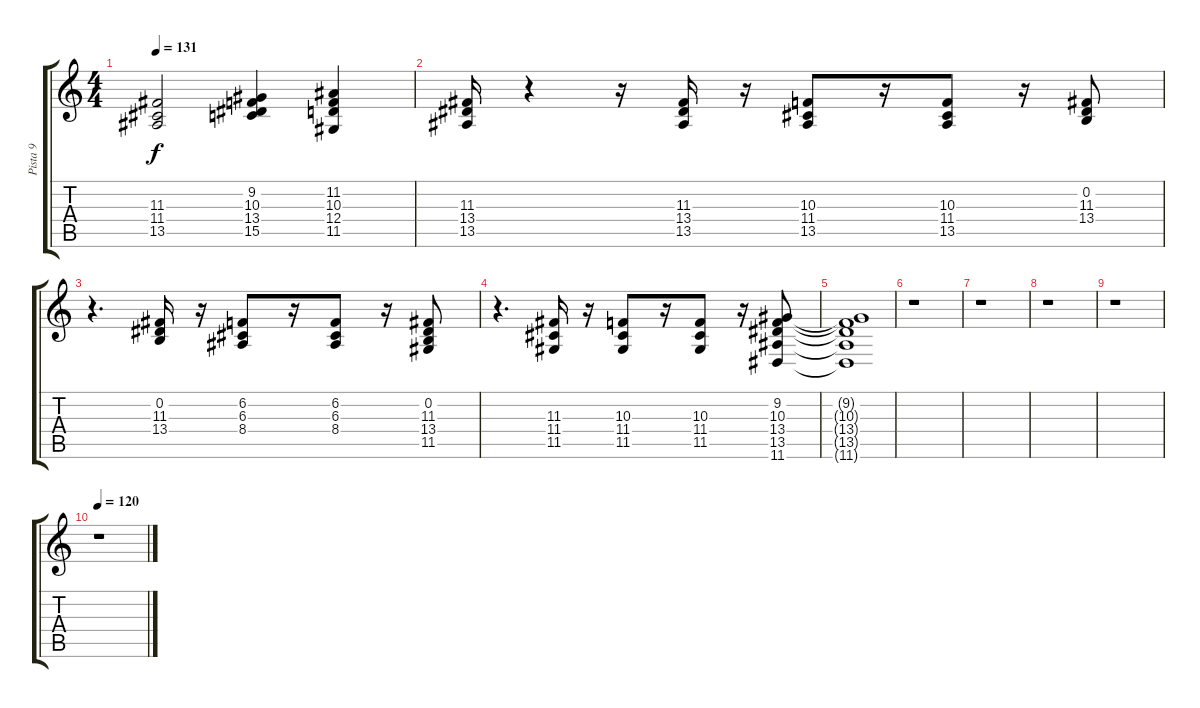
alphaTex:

\track ("Pista 9" "Pista 9") {instrument clavinet}
\staff {score tabs}
\tuning (E4 B3 G3 D3 A2 E2) {hide}
\ts (4 4)
\tempo 131
\clef g2
\ks c
(11.3{t} 11.4{t} 13.5{t}).2{dy f} (9.2 10.3 13.4 15.5).4 (11.2 10.3 12.4 11.5).4 |
(11.3 13.4 13.5).16 r.4 r.16 (11.3 13.4 13.5).16 r.16 (10.3 11.4 13.5).8 r.16 (10.3 11.4 13.5).8 r.16 (0.2 11.3 13.4).8 |
r.4{d} (0.2 11.3 13.4).16 r.16 (6.2 6.3 8.4).8 r.16 (6.2 6.3 8.4).8 r.16 (0.2 11.3 13.4 11.5).8 |
r.4{d} (11.3 11.4 11.5).16 r.16 (10.3 11.4 11.5).8 r.16 (10.3 11.4 11.5).8 r.16 (9.2 10.3 13.4 13.5 11.6).8 |
(9.2{t} 10.3{t} 13.4{t} 13.5{t} 11.6{t}).1 |
r.1 |
r.1 |
r.1 |
r.1 |
\tempo 120
r.1
